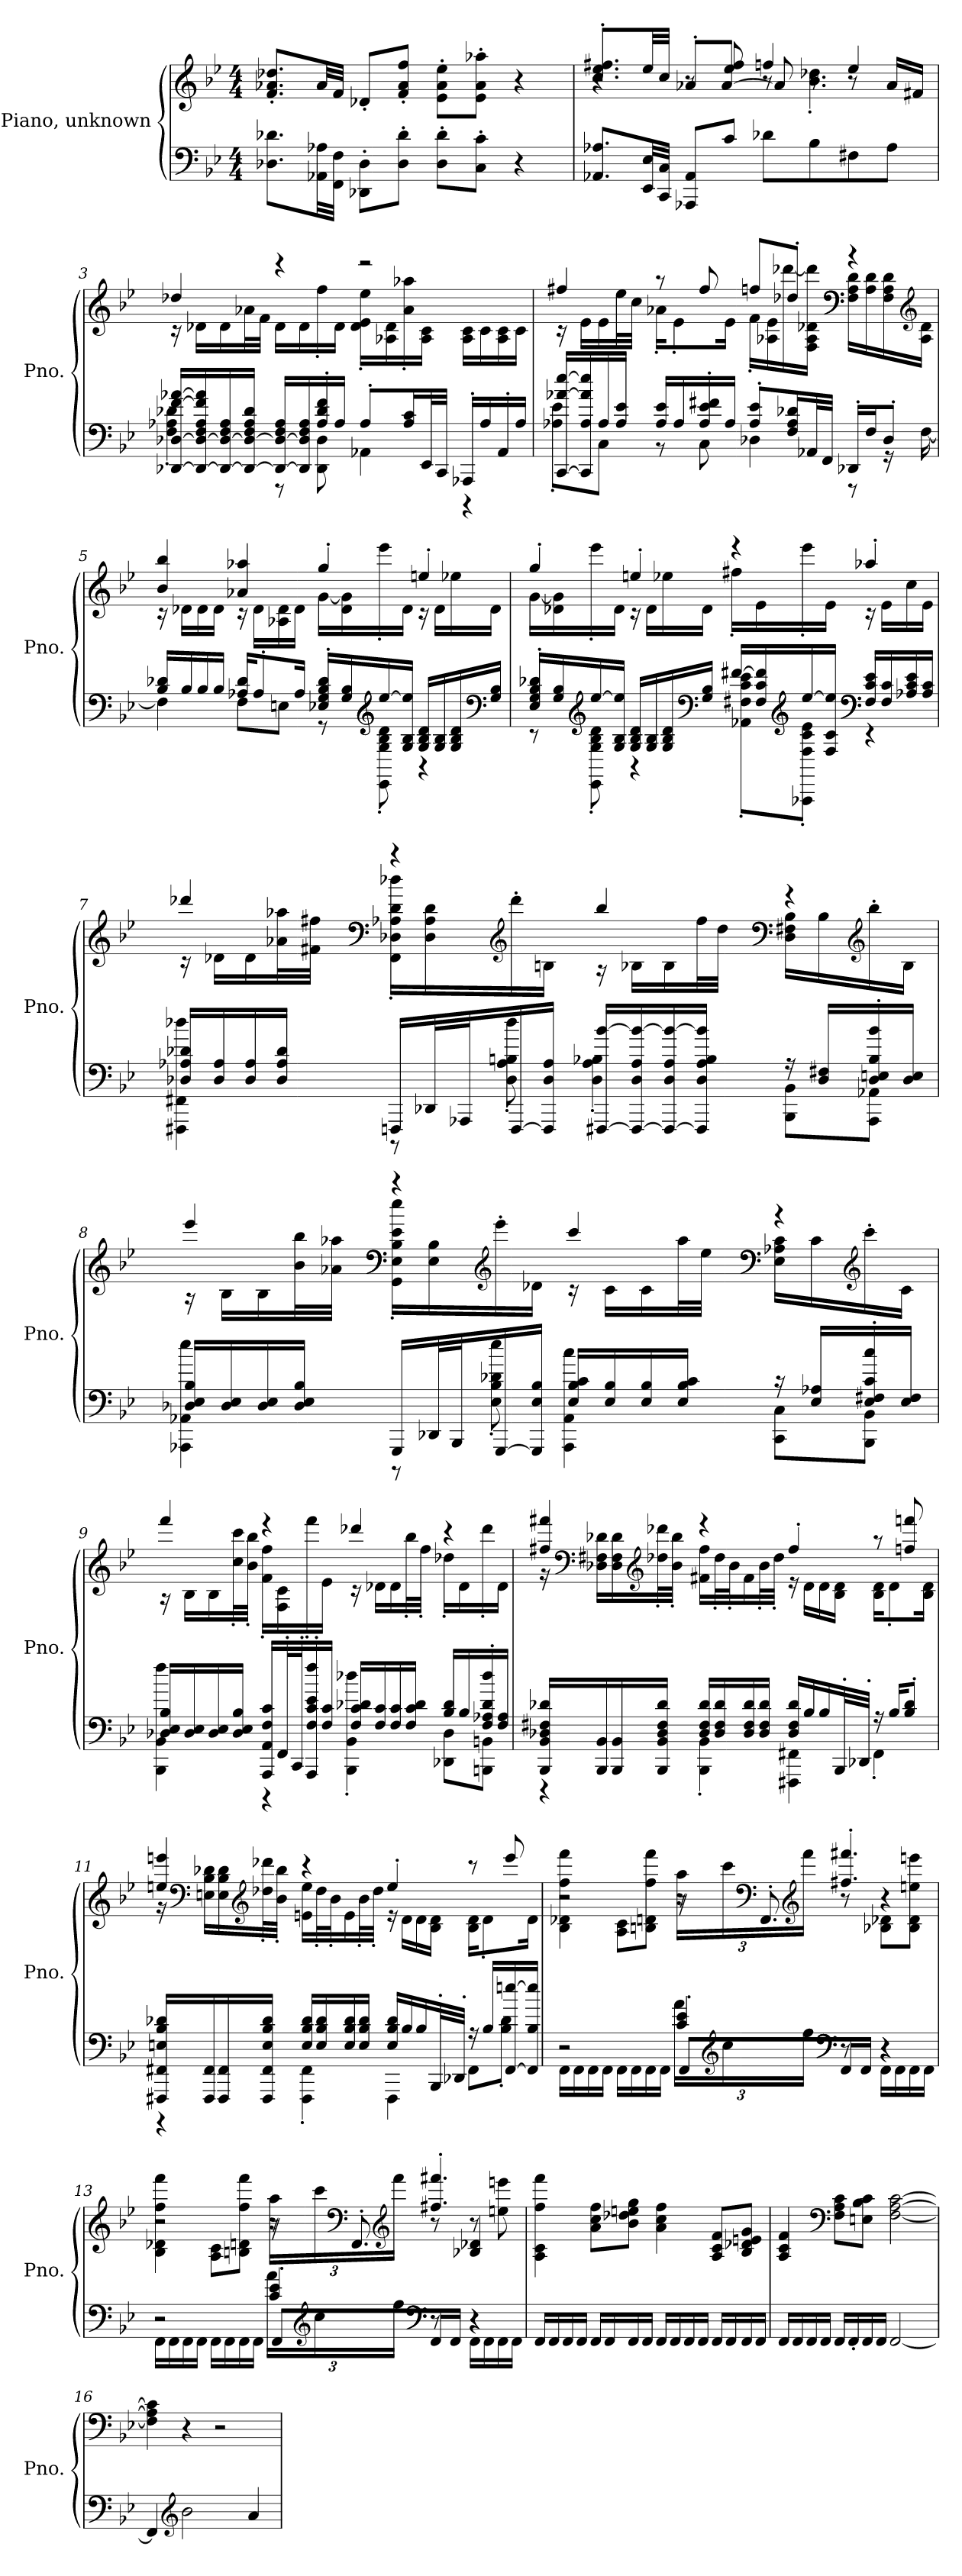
**kern	**kern
*part1	*part1
*staff2	*staff1
*I"Piano, unknown	*
*I'Pno.	*
*clefF4	*clefG2
*k[b-e-]	*k[b-e-]
*M4/4	*M4/4
*MM120	*MM120
=1	=1
8.D-X\ 8.d-X\L	8.f/' 8.a-X/' 8.dd-X/'L
32AA-X\ 32A-X\LL	32a-/LL
32FF\ 32F\JJJ	32f/JJJ
8DD-X\' 8D-\'L	8d-X'/L
8D-\' 8d-\'J	8f/' 8a-/' 8ff/'J
8D-\' 8d-\'L	8e-\' 8a-\' 8ee-\'L
8C\' 8c\'J	8e-\' 8a-\' 8aa-X\'J
4r	4r
=2	=2
*	*^
*	*	*^
8.AA-X/ 8.A-X/L	4r	2r	8.cc/' 8.ee-/' 8.ff#X/'L
32EE-/ 32E-/LL	.	.	32ee-/LL
32CC/ 32C/JJJ	.	.	32cc/JJJ
8AAA-X/ 8AA-/L	8r	.	8a-X'/L
8c/J	8ee-/ 8ff#/	.	[8a-/J
8d-X\L	4ffn/	8r	8a-/]
8B-\	.	4.b-\' 4.dd-X\'	8r
8F#X\	4ee-/	.	8r
8A-\J	.	.	16a-/LL
.	.	.	16f#X/JJ
*	*	*v	*v
!!LO:LB:g=z
=3	=3	=3
*^	*	*
[16DD-X/ [16D-X/ [16f/ [16a-X/LL	4F\' 4A-X\' 4d-X\'	4dd-X/	16r
16DD-/_ 16D-/_ 16F/ 16A-/ 16f/] 16a-/]	.	.	16d-X\LL
16DD-/_ 16D-/_ 16F/ 16A-/	.	.	16d-\
16DD-/_ 16D-/_ 16F/ 16A-/ 16d-/JJ	.	.	32a-X\L
.	.	.	32f\JJJ
16DD-/_ 16D-/_ 16F/ 16A-/LL	8r	4r	16d-\LL
16DD-/] 16D-/] 16F/ 16A-/	.	.	16d-\
16A-/' 16d-/' 16f/'	8DD-\ 8D-\	.	16ff'\
16A-/JJ	.	.	16d-\JJ
8A-'/L	4AA-X\	2r	16d-\' 16e-\' 16ee-\'LL
.	.	.	16A-X\ 16d-\
16A-/ 16c/L	.	.	16a-\' 16aa-X\'
32EE-/L	.	.	16A-\ 16c\JJ
32CC/JJJ	.	.	.
16AAA-X'/LL	4r	.	16A-\ 16c\LL
16A-/	.	.	16c\
16AA-'/	.	.	16A-\ 16c\
16A-/JJ	.	.	16c\JJ
!!LO:LB:g=z	!!
=4	=4	=4	=4
[16CC/ [16a-X/ [16ee-/LL	8A-X\' 8e-\'L	4ff#X/	16r
16CC/] 16A-/ 16a-/] 16ee-/]	.	.	16e-\LL
16A-/	8C\J	.	16e-\
16A-/ 16e-/JJ	.	.	32ee-\L
.	.	.	32cc\JJJ
16A-/ 16e-/LL	8r	8r	16a-X'\KL
16A-/	.	.	8e-'\
16A-/' 16e-/' 16f#X/'	8C\	8ff#/	.
16A-/JJ	.	.	16e-\Jk
8A-/' 8e-/'L	4D-X\	8ffn/L	16f'\LL
.	.	.	16A-X\ 16e-\
16F/ 16A-/ 16d-X/L	.	8dd-X'/J	[16ddd-X\
32AA-X/L	.	.	16F\ 16A-\ 16d-X\ 16ddd-\]JJ
32FF/JJJ	.	.	.
*	*	*clefF4	*
16DD-X'/LL	8r	4r	16F\ 16A-\ 16d-\LL
16F/J	.	.	16A-\ 16d-\
8D-'/J	16r	.	16F\ 16A-\ 16d-\
*	*	*clefG2	*
.	[16F\	.	16A-\ 16d-\JJ
!!LO:LB:g=z	!!
=5	=5	=5	=5
16B-/ 16d-X/LL	4F\]	4b-/ 4bb-/	16r
16B-/	.	.	16d-X\LL
16B-/	.	.	16d-\
16B-/JJ	.	.	16d-\JJ
16A-X/ 16d-/KL	8F\L	4a-X/ 4aa-X/	16r
8A-'/	.	.	16d-\LL
.	8En\J	.	16A-X\ 16d-\
16A-/Jk	.	.	16d-\JJ
16E-X/' 16G/' 16B-/' 16d-/'LL	8r	4gg'/	[16g\LL
16G/ 16B-/	.	.	16d-\ 16g\]
*clefG2	*	*	*
[16ee-/	8EE-\' 8G\' 8B-\' 8d-\'	.	16eee-'\
16G/ 16B-/ 16ee-/]JJ	.	.	16d-\JJ
16G/ 16B-/ 16d-/LL	4r	4een'/	16r
16G/ 16B-/	.	.	16d-\LL
16G/ 16B-/ 16d-/	.	.	16ee-X\
*clefF4	*	*	*
16G/ 16B-/JJ	.	.	16d-\JJ
!!LO:LB:g=z	!!
=6	=6	=6	=6
16E-/' 16G/' 16B-/' 16d-X/'LL	8r	4gg'/	[16g\LL
16G/ 16B-/	.	.	16d-X\ 16g\]
*clefG2	*	*	*
[16ee-/	8EE-\' 8G\' 8B-\' 8d-\'	.	16eee-'\
16G/ 16B-/ 16ee-/]JJ	.	.	16d-\JJ
16G/ 16B-/ 16d-/LL	4r	4een'/	16r
16G/ 16B-/	.	.	16d-\LL
16G/ 16B-/ 16d-/	.	.	16ee-X\
*clefF4	*	*	*
16G/ 16B-/JJ	.	.	16d-\JJ
[16f#X/LL	8AA-X\' 8F#X\' 8c\' 8e-\'L	4r	16ff#X'\LL
16F#/ 16c/ 16f#/]	.	.	16e-\
*clefG2	*	*	*
[16ee-/	8AAA-X\' 8F#\' 8c\' 8e-\'J	.	16eee-'\
16F#/ 16c/ 16ee-/]JJ	.	.	16e-\JJ
*clefF4	*	*	*
16F#/ 16c/ 16e-/LL	4r	4aa-X'/	16r
16F#/ 16c/	.	.	16e-\LL
16A-X/ 16c/ 16e-/	.	.	16cc\
16A-/ 16c/JJ	.	.	16e-\JJ
!!LO:LB:g=z	!!
=7	=7	=7	=7
16D-X/ 16A-X/ 16d-X/LL	4FFF#X\ 4FF#X\ 4dd-X\	4ddd-X/	16r
16D-/ 16A-/	.	.	16d-X\LL
16D-/ 16A-/	.	.	16d-\
16D-/ 16A-/ 16d-/JJ	.	.	32a-X\ 32aa-X\L
.	.	.	32f#X\ 32ff#X\JJJ
*	*	*clefF4	*
16FFFn/LL	8r	4r	16FF\' 16D-X\' 16A-X\' 16d-\' 16dd-X\'LL
32DD-X/L	.	.	16D-\ 16A-\ 16d-\
32AAA-X/J	.	.	.
*	*	*clefG2	*
[16FFF/	8D-\' 8A-\' 8Bn\' 8dd-\'	.	16ddd-'\
16FFF/] 16D-/ 16A-/JJ	.	.	16Bn\JJ
[16FFF#X/ [16b-/LL	4D-\' 4A-\' 4B-X\'	4bb-/	16r
16FFF#/_ 16D-/ 16A-/ 16b-/_	.	.	16B-X\LL
16FFF#/_ 16D-/ 16A-/ 16b-/_	.	.	16B-\
16FFF#/] 16D-/ 16A-/ 16B-/ 16b-/]JJ	.	.	32ff#\L
.	.	.	32dd-\JJJ
*	*	*clefF4	*
16r	8BBB-\ 8BB-\L	4r	16D-\ 16F#X\ 16B-\LL
16D-/ 16F#X/LL	.	.	16B-\
*	*	*clefG2	*
16D-/' 16En/' 16B-/' 16b-/'	8AAA-\ 8AA-X\J	.	16bb-'\
16D-/ 16E/JJ	.	.	16B-\JJ
!!LO:PB:g=z	!!
=8	=8	=8	=8
16D-X/ 16E-/ 16B-/LL	4AAA-X\ 4AA-X\ 4ee-\	4eee-/	16r
16D-/ 16E-/	.	.	16B-\LL
16D-/ 16E-/	.	.	16B-\
16D-/ 16E-/ 16B-/JJ	.	.	32b-\ 32bb-\L
.	.	.	32a-X\ 32aa-X\JJJ
*	*	*clefF4	*
16GGG/LL	8r	4r	16GG\' 16E-\' 16B-\' 16e-\' 16ee-\'LL
32DD-X/L	.	.	16E-\ 16B-\
32BBB-/J	.	.	.
*	*	*clefG2	*
[16GGG/	8E-\' 8B-\' 8d-X\' 8ee-\'	.	16eee-'\
16GGG/] 16E-/ 16B-/JJ	.	.	16d-X\JJ
16E-/ 16B-/ 16c/LL	4AAA-\ 4AA-\ 4cc\	4ccc/	16r
16E-/ 16B-/	.	.	16c\LL
16E-/ 16B-/	.	.	16c\
16E-/ 16B-/ 16c/JJ	.	.	32aa-\L
.	.	.	32ee-\JJJ
*	*	*clefF4	*
16r	8CC\ 8C\L	4r	16E-\ 16A-X\ 16c\LL
16E-/ 16A-X/LL	.	.	16c\
*	*	*clefG2	*
16E-/' 16F#X/' 16c/' 16cc/'	8BBB-\ 8BB-\J	.	16ccc'\
16E-/ 16F#/JJ	.	.	16c\JJ
!!LO:LB:g=z	!!
=9	=9	=9	=9
16D-X/ 16E-/ 16B-/LL	4BBB-\ 4BB-\ 4ff\	4fff/	16r
16D-/ 16E-/	.	.	16B-\LL
16D-/ 16E-/	.	.	16B-\
16D-/ 16E-/ 16B-/JJ	.	.	32cc\' 32ccc\'L
.	.	.	32b-\' 32bb-\'JJJ
16AAA/ 16AA/ 16F/ 16c/LL	4r	4r	16f\' 16ff\'LL
32FF'/L	.	.	16F\ 16c\
32CC'/J	.	.	.
16AAA/' 16F/' 16c/' 16e-/' 16ff/'	.	.	16fff'\
16F/ 16c/JJ	.	.	16e-\JJ
16F/ 16c/ 16d-X/LL	4BBB-\' 4BB-\' 4dd-X\'	4ddd-X/	16r
16F/ 16c/	.	.	16d-X\LL
16F/ 16c/	.	.	16d-\
16F/ 16c/ 16d-/JJ	.	.	32bb-'\L
.	.	.	32ff'\JJJ
16B-/ 16d-/LL	8DD-X\ 8D-\L	4r	16dd-X'\LL
16B-/	.	.	16d-\
16F/' 16A-X/' 16d-/' 16dd-/'	8BBBn\ 8BBn\J	.	16ddd-'\
16F/ 16A-/JJ	.	.	16d-\JJ
!!LO:LB:g=z	!!
=10	=10	=10	=10
16BBB-/ 16BB-/ 16D-X/ 16F#X/ 16d-X/LL	4r	4ff#X/ 4fff#X/	16r
*	*	*clefF4	*
16BBB-/ 16BB-/	.	.	16D-X\ 16F#X\ 16d-X\LL
16BBB-/ 16BB-/	.	.	16D-\ 16F#\ 16d-\
*	*	*clefG2	*
16BBB-/ 16BB-/ 16D-/ 16F#/ 16d-/JJ	.	.	32dd-X\' 32ddd-X\'L
.	.	.	32b-\' 32bb-\'JJJ
16D-/ 16F#/ 16d-/LL	4BBB-\' 4BB-\'	4r	16f#X\ 16ff#\LL
16D-/ 16F#/ 16d-/	.	.	32dd-'\L
.	.	.	32b-'\J
16D-/ 16F#/ 16d-/	.	.	16f#\
16D-/ 16F#/ 16d-/JJ	.	.	32b-'\L
.	.	.	32dd-'\JJJ
16D-/ 16F#/ 16d-/LL	4FFF#X\ 4FF#X\	4ff#'/	16r
16B-/	.	.	16d-\LL
16B-/	.	.	16d-\
32BBB-'/L	.	.	16B-\ 16d-\JJ
32DD-X'/JJJ	.	.	.
16r	4FF#'\	8r	16B-\ 16d-\KL
16B-/KL	.	.	8d-'\
8B-/' 8d-/'J	.	8ffn/ 8fffn/	.
.	.	.	16B-\ 16d-\Jk
!!LO:LB:g=z	!!
=11	=11	=11	=11
16FFF#X/ 16FF#X/ 16En/ 16B-/ 16d-X/LL	4r	4een/ 4eeen/	16r
*	*	*clefF4	*
16FFF#/ 16FF#/	.	.	16En\ 16B-\ 16d-X\LL
16FFF#/ 16FF#/	.	.	16E\ 16B-\ 16d-\
*	*	*clefG2	*
16FFF#/ 16FF#/ 16E/ 16B-/ 16d-/JJ	.	.	32dd-X\' 32ddd-X\'L
.	.	.	32b-\' 32bb-\'JJJ
16E/ 16B-/ 16d-/LL	4FFF#\' 4FF#\'	4r	16en\ 16ee\LL
16E/ 16B-/ 16d-/	.	.	32dd-'\L
.	.	.	32b-'\J
16E/ 16B-/ 16d-/	.	.	16e\
16E/ 16B-/ 16d-/JJ	.	.	32b-'\L
.	.	.	32dd-'\JJJ
16E/ 16B-/ 16d-/LL	4FFF#\	4ee'/	16r
16B-/	.	.	16d-\LL
16B-/	.	.	16d-\
32BBB-'/L	.	.	16B-\ 16d-\JJ
32DD-X'/JJJ	.	.	.
16r	8FF#\L	8r	16B-\ 16d-\KL
16B-/LL	.	.	8d-'\
[16FF#/ [16een/	8B-\' 8d-\'J	8eee/	.
16FF#/] 16B-/ 16ee/]JJ	.	.	16d-\Jk
!!LO:LB:g=z
=12	=12	=12	=12
*	*^	*	*^
2r	16FF\LL	2r	2r	4B-\ 4d-X\ 4ff\ 4fff\	2r
.	16FF\	.	.	.	.
.	16FF\	.	.	.	.
.	16FF\JJ	.	.	.	.
.	16FF\LL	.	.	8A\ 8c\L	.
.	16FF\	.	.	.	.
.	16FF\	.	.	8Bn\ 8dn\ 8ff\ 8fff\J	.
.	16FF\JJ	.	.	.	.
*	*Xbrackettup	*	*	*Xbrackettup	*
4c/ 4e-/	24a\LL	8FF'/L	8r	24aa\LL	16r
*clefG2	*	*	*	*	*
.	24cc\	.	.	24ccc\	.
*	*	*	*clefF4	*	*
.	.	.	.	.	8.FF'/
*	*	*	*clefG2	*	*
.	24ff\JJ	.	.	24fff\JJ	.
*clefF4	*	*	*	*	*
.	8r	16FF/L	4.ff#X/' 4.fff#X/'	8r	.
.	.	16FF/JJ	.	.	.
4r	16FF\LL	4r	.	8B-X\ 8d-X\L	4r
.	16FF\	.	.	.	.
.	16FF\	.	.	8B-\ 8d-\ 8een\ 8eeen\J	.
.	16FF\JJ	.	.	.	.
!!LO:LB:g=z	!!	!!
=13	=13	=13	=13	=13	=13
2r	16FF\LL	2r	2r	4B-\ 4d-X\ 4ff\ 4fff\	2r
.	16FF\	.	.	.	.
.	16FF\	.	.	.	.
.	16FF\JJ	.	.	.	.
.	16FF\LL	.	.	8A\ 8c\L	.
.	16FF\	.	.	.	.
.	16FF\	.	.	8Bn\ 8dn\ 8ff\ 8fff\J	.
.	16FF\JJ	.	.	.	.
4c/ 4e-/	24a\LL	8FF'/L	8r	24aa\LL	16r
*clefG2	*	*	*	*	*
.	24cc\	.	.	24ccc\	.
*	*	*	*clefF4	*	*
.	.	.	.	.	8.FF'/
*	*	*	*clefG2	*	*
.	24ff\JJ	.	.	24fff\JJ	.
*clefF4	*	*	*	*	*
.	8r	16FF/L	4.ff#X/' 4.fff#X/'	8r	.
.	.	16FF/JJ	.	.	.
4r	16FF\LL	4r	.	8r	4B-X/ 4d-X/
.	16FF\	.	.	.	.
.	16FF\	.	.	8een\ 8eeen\	.
.	16FF\JJ	.	.	.	.
*v	*v	*v	*	*	*
*	*v	*v	*v
=14	=14
16FF/LL	4A\ 4c\ 4ff\ 4fff\
16FF/	.
16FF/	.
16FF/JJ	.
16FF/LL	8a\ 8cc\ 8ff\L
16FF/	.
16FF/	8b-\ 8dd-X\ 8een\ 8gg\J
16FF/JJ	.
16FF/LL	4a\ 4cc\ 4ff\
16FF/	.
16FF/	.
16FF/JJ	.
16FF/LL	8A/ 8c/ 8f/L
16FF/	.
16FF/	8B-/ 8d-X/ 8en/ 8g/J
16FF/JJ	.
!!LO:PB:g=z
=15	=15
16FF/LL	4A/ 4c/ 4f/
16FF/	.
16FF/	.
16FF/JJ	.
*	*clefF4
16FF/LL	8F\ 8A\ 8c\L
16FF'/	.
16FF/	8En\ 8B-\ 8c\J
16FF/JJ	.
[2FF/	[2F\ [2A\ [2c\
=16	=16
4FF/]	4F\] 4A\] 4c\]
*clefG2	*
2b-\	4r
.	2r
4a/	.
=	=
*-	*-
